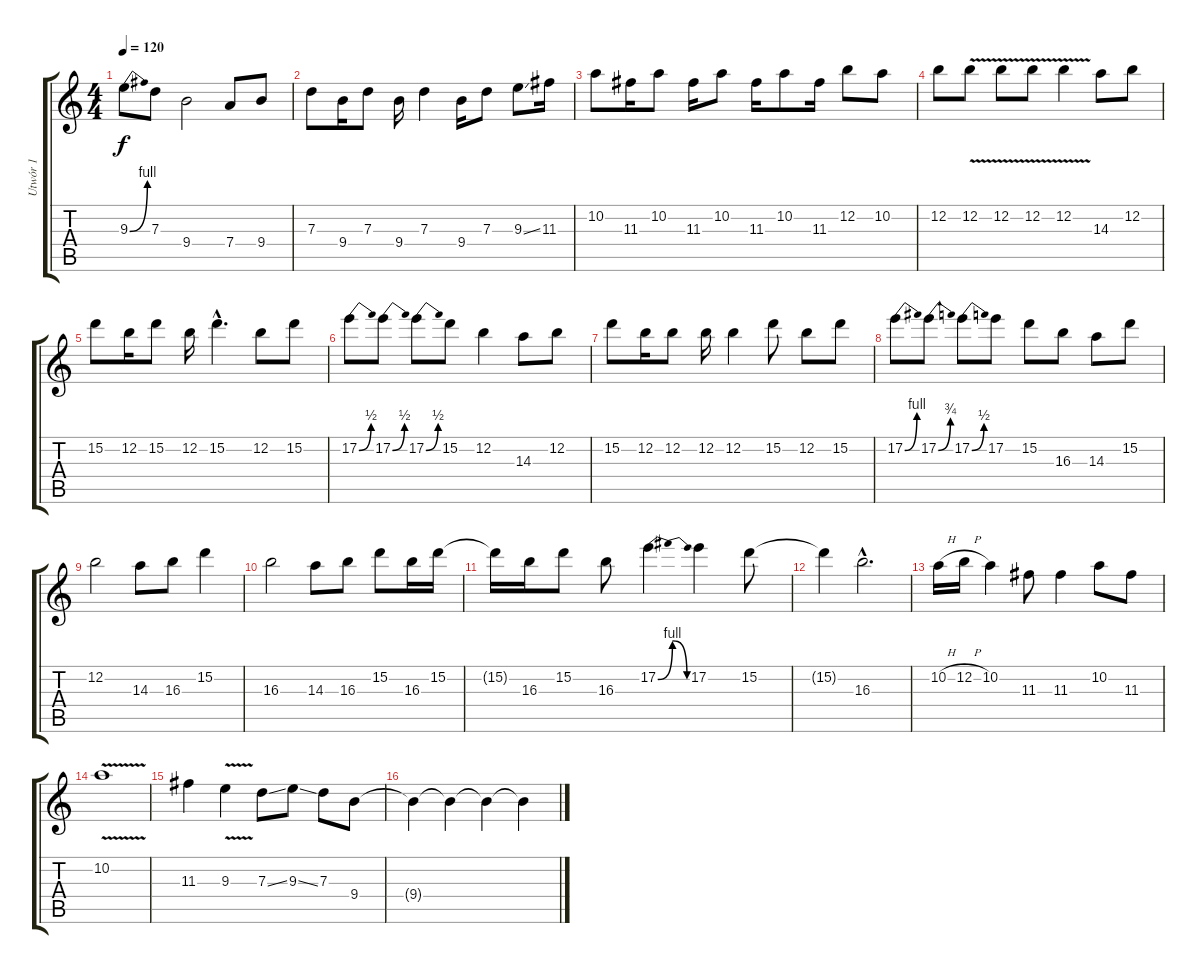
\track ("Utwór 1" "Utwór 1") {instrument overdrivenguitar}
\staff {score tabs}
\tuning (E4 B3 G3 D3 A2 E2) {hide}
\ts (4 4)
\tempo 120
\clef g2
\ks c
9.3{be (bend 0 0 60 4)}.8{dy f volume 16 instrument distortionguitar} 7.3.8 9.4.2 7.4.8 9.4.8 |
7.3.8 9.4.16 7.3.8 9.4.16 7.3.4 9.4.16 7.3.8 9.3{ss}.8 11.3.16 |
10.2.8 11.3.16 10.2.8 11.3.16 10.2.8 11.3.16 10.2.8 11.3.16 12.2.8 10.2.8 |
12.2.8 12.2{v}.8 12.2{v}.8 12.2{v}.8 12.2{v}.4 14.3.8 12.2.8 |
15.2.8 12.2.16 15.2.8 12.2.16 15.2{hac}.4{d} 12.2.8 15.2.8 |
17.2{be (bend 0 0 60 2)}.8 17.2{be (bend 0 0 60 2)}.8 17.2{be (bend 0 0 60 2)}.8 15.2.8 12.2.4 14.3.8 12.2.8 |
15.2.8 12.2.16 12.2.8 12.2.16 12.2.4 15.2.8 12.2.8 15.2.8 |
17.2{be (bend 0 0 60 4)}.8 17.2{be (bend 0 0 60 3)}.8 17.2{be (bend 0 0 60 2)}.8 17.2.8 15.2.8 16.3.8 14.3.8 15.2.8 |
12.2.2 14.3.8 16.3.8 15.2.4 |
16.3.2 14.3.8 16.3.8 15.2.8 16.3.16 15.2.16 |
15.2{t}.16 16.3.16 15.2.8 16.3.8 17.2{be (bendrelease 0 0 30 4 30 4 60 0)}.4 17.2.4 15.2.8 |
15.2{t}.4 16.3{hac}.2{d} |
10.2{h}.16 12.2{h}.16 10.2.4 11.3.8 11.3.4 10.2.8 11.3.8 |
10.2{v}.1 |
11.3.4 9.3{v}.4 7.3{ss}.8 9.3{ss}.8 7.3.8 9.4.8 |
9.4{t}.4 9.4{t}.4 9.4{t}.4 9.4{t}.4
